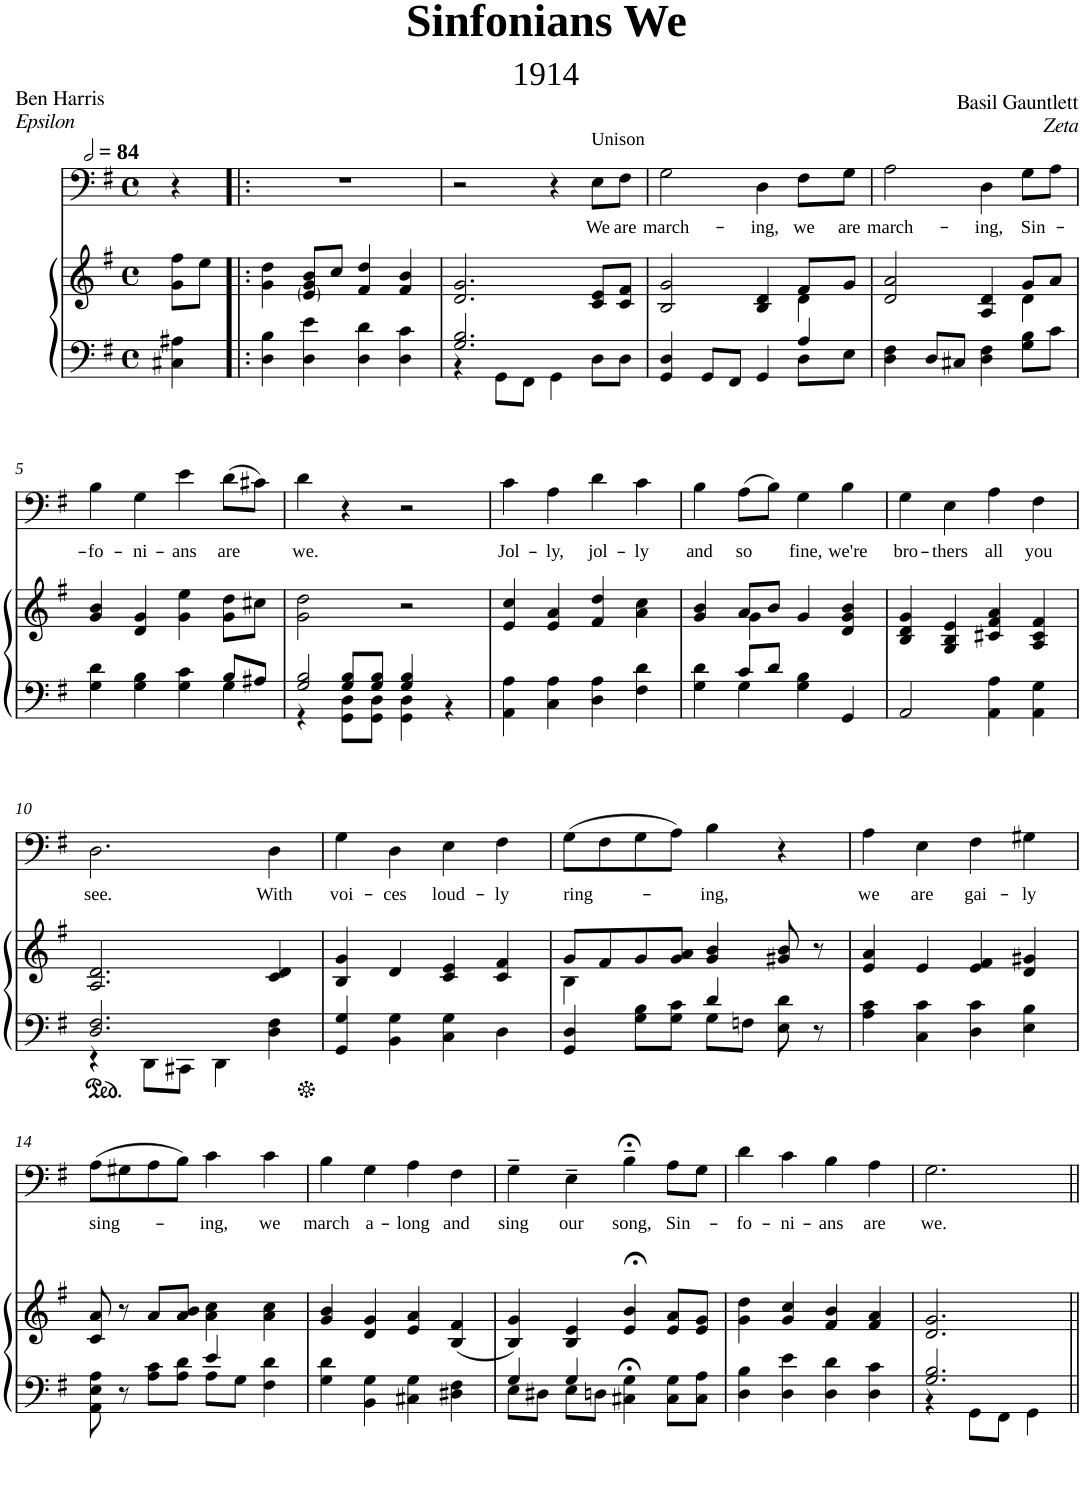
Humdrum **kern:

**kern	**kern	**kern	**text
*part2	*part2	*part1	*part1
*staff3	*staff2	*staff1	*staff1
*I"Piano	*	*I"Piano	*
*I'Pno	*	*I'Pno	*
*clefF4	*clefG2	*clefF4	*
*k[f#]	*k[f#]	*k[f#]	*
*M4/4	*M4/4	*M4/4	*
*met(c)	*met(c)	*met(c)	*
*MM168	*MM168	*MM168	*
=	=	=	=
4C#X\ 4A#X\	8g\ 8ff#\L	4r	.
.	8ee\J	.	.
=1!|:	=1!|:	=1!|:	=1!|:
4D\ 4B\	4g\ 4dd\	1r	.
4D\ 4e\	8e/ 8g/ 8b/L	.	.
.	8cc/J	.	.
4D\ 4d\	4f#/ 4dd/	.	.
4D\ 4c\	4f#/ 4b/	.	.
=2	=2	=2	=2
*^	*	*	*
2.G/ 2.B/	4r	2.d/ 2.g/	2r	.
.	8GG\L	.	.	.
.	8FF#\J	.	.	.
.	4GG\	.	4r	.
!	!	!	!LO:TX:a:t=Unison	!
!	!	!	!	!LO:LY:b
8D\L	4ryy	8c/ 8e/L	8E\L	We
!	!	!	!	!LO:LY:b
8D\J	.	8c/ 8f#/J	8F#\J	are
=3	=3	=3	=3	=3
*	*	*^	*	*
!	!	!	!	!	!LO:LY:b
4GG/ 4D/	2.ryy	2B/ 2g/	2.ryy	2G\	march-
8GG/L	.	.	.	.	.
8FF#/J	.	.	.	.	.
!	!	!	!	!	!LO:LY:b
4GG/	.	4B/ 4d/	.	4D\	-ing,
!	!	!	!	!	!LO:LY:b
8D\L	4A/	8f#/L	4d\	8F#\L	we
!	!	!	!	!	!LO:LY:b
8E\J	.	8g/J	.	8G\J	are
*v	*v	*	*	*	*
=4	=4	=4	=4	=4
!	!	!	!	!LO:LY:b
4D\ 4F#\	2d/ 2a/	2.ryy	2A\	march-
8D/L	.	.	.	.
8C#X/J	.	.	.	.
!	!	!	!	!LO:LY:b
4D\ 4F#\	4A/ 4d/	.	4D\	-ing,
!	!	!	!	!LO:LY:b
8G\ 8B\L	8g/L	4d\	8G\L	Sin-
8c\J	8a/J	.	8A\J	.
*	*v	*v	*	*
!!LO:LB:g=z
=5	=5	=5	=5
*^	*	*	*
!	!	!	!	!LO:LY:b
4G\ 4d\	2.ryy	4g/ 4b/	4B\	-fo-
!	!	!	!	!LO:LY:b
4G\ 4B\	.	4d/ 4g/	4G\	-ni-
!	!	!	!	!LO:LY:b
4G\ 4c\	.	4g\ 4ee\	4e\	-ans
!	!	!	!	!LO:LY:b
4G\	8B/L	8g\ 8dd\L	(8d\L	are
.	8A#X/J	8cc#X\J	8c#X\J)	.
=6	=6	=6	=6	=6
*	*^	*	*	*
!	!	!	!	!	!LO:LY:b
2G/ 2B/	4ryy	4r	2g\ 2dd\	4d\	we.
.	8GG\ 8D\L	8G/ 8B/L	.	4r	.
.	8GG\ 8D\J	8G/ 8B/J	.	.	.
2ryy	4GG\ 4D\	4G/ 4B/	2r	2r	.
.	4r	4ryy	.	.	.
=7	=7	=7	=7	=7	=7
!	!	!	!	!	!LO:LY:b
*v	*v	*v	*	*	*
4AA\ 4A\	4e/ 4cc/	4c\	Jol-
!	!	!	!LO:LY:b
4C\ 4A\	4e/ 4a/	4A\	-ly,
!	!	!	!LO:LY:b
4D\ 4A\	4f#/ 4dd/	4d\	jol-
!	!	!	!LO:LY:b
4F#\ 4d\	4a\ 4cc\	4c\	-ly
=8	=8	=8	=8
*^	*^	*	*
!	!	!	!	!	!LO:LY:b
4G\ 4d\	4ryy	4g/ 4b/	4ryy	4B\	and
!	!	!	!	!	!LO:LY:b
8c/L	4G\	8a/L	4g\	(8A\L	so
8d/J	.	8b/J	.	8B\J)	.
!	!	!	!	!	!LO:LY:b
4G\ 4B\	2ryy	4g/	2ryy	4G\	fine,
!	!	!	!	!	!LO:LY:b
4GG/	.	4d/ 4g/ 4b/	.	4B\	we're
*v	*v	*	*	*	*
*	*v	*v	*	*
=9	=9	=9	=9
!	!	!	!LO:LY:b
2AA/	4B/ 4d/ 4g/	4G\	bro-
!	!	!	!LO:LY:b
.	4G/ 4B/ 4e/	4E\	-thers
!	!	!	!LO:LY:b
4AA\ 4A\	4c#X/ 4f#/ 4a/	4A\	all
!	!	!	!LO:LY:b
4AA\ 4G\	4A/ 4c#/ 4f#/	4F#\	you
!!LO:LB:g=z
=10	=10	=10	=10
*^	*	*	*
!	!	!	!	!LO:LY:b
2.D/ 2.F#/	4r	2.A/ 2.d/	2.D\	see.
.	8DD\L	.	.	.
.	8CC#X\J	.	.	.
.	4DD\	.	.	.
!	!	!	!	!LO:LY:b
4D\ 4F#\	4ryy	4c/ 4d/	4D\	With
=11	=11	=11	=11	=11
!	!	!	!	!LO:LY:b
*v	*v	*	*	*
4GG/ 4G/	4B/ 4g/	4G\	voi-
!	!	!	!LO:LY:b
4BB\ 4G\	4d/	4D\	-ces
!	!	!	!LO:LY:b
4C\ 4G\	4c/ 4e/	4E\	loud-
!	!	!	!LO:LY:b
4D\	4c/ 4f#/	4F#\	-ly
=12	=12	=12	=12
*^	*^	*	*
!	!	!	!	!	!LO:LY:b
4GG/ 4D/	2ryy	8g/L	4B\	(8G\L	ring-
.	.	8f#/	.	8F#\	.
8G\ 8B\L	.	8g/	2.ryy	8G\	.
8G\ 8c\J	.	8g/ 8a/J	.	8A\J)	.
!	!	!	!	!	!LO:LY:b
4d/	8G\L	4g/ 4b/	.	4B\	-ing,
.	8Fn\J	.	.	.	.
8E\ 8d\	4ryy	8g#X/ 8b/	.	4r	.
8r	.	8r	.	.	.
*v	*v	*	*	*	*
*	*v	*v	*	*
=13	=13	=13	=13
!	!	!	!LO:LY:b
4A\ 4c\	4e/ 4a/	4A\	we
!	!	!	!LO:LY:b
4C\ 4c\	4e/	4E\	are
!	!	!	!LO:LY:b
4D\ 4c\	4e/ 4f#/	4F#\	gai-
!	!	!	!LO:LY:b
4E\ 4B\	4d/ 4g#X/	4G#X\	-ly
!!LO:LB:g=z
=14	=14	=14	=14
*^	*	*	*
!	!	!	!	!LO:LY:b
8AA\ 8E\ 8A\	2ryy	8c/ 8a/	(8A\L	sing-
8r	.	8r	8G#X\	.
8A\ 8c\L	.	8a/L	8A\	.
8A\ 8d\J	.	8a/ 8b/J	8B\J)	.
!	!	!	!	!LO:LY:b
4e/	8A\L	4a\ 4cc\	4c\	-ing,
.	8G\J	.	.	.
!	!	!	!	!LO:LY:b
4F#\ 4d\	4ryy	4a\ 4cc\	4c\	we
=15	=15	=15	=15	=15
!	!	!	!	!LO:LY:b
*v	*v	*	*	*
4G\ 4d\	4g/ 4b/	4B\	march
!	!	!	!LO:LY:b
4BB\ 4G\	4d/ 4g/	4G\	a-
!	!	!	!LO:LY:b
4C#X\ 4G\	4e/ 4a/	4A\	-long
!	!	!	!LO:LY:b
4D#X\ 4F#\	(4B/ 4f#/	4F#\	and
=16	=16	=16	=16
*^	*	*	*
!	!	!	!	!LO:LY:b
4G/	8E\L	4B/ 4g/)	4G~\	sing
.	8D#X\J	.	.	.
!	!	!	!	!LO:LY:b
4G/	8E\L	4B/ 4e/	4E~\	our
.	8Dn\J	.	.	.
!	!	!	!	!LO:LY:b
4C#X\;< 4G\;<	2ryy	4e/;< 4b/;<	4B;<~\	song,
!	!	!	!	!LO:LY:b
8C#\ 8G\L	.	8e/ 8a/L	8A\L	Sin-
8C#\ 8A\J	.	8e/ 8g/J	8G\J	.
*v	*v	*	*	*
=17	=17	=17	=17
!	!	!	!LO:LY:b
4D\ 4B\	4g\ 4dd\	4d\	-fo-
!	!	!	!LO:LY:b
4D\ 4e\	4g/ 4cc/	4c\	-ni-
!	!	!	!LO:LY:b
4D\ 4d\	4f#/ 4b/	4B\	-ans
!	!	!	!LO:LY:b
4D\ 4c\	4f#/ 4a/	4A\	are
=18	=18	=18	=18
*^	*	*	*
!	!	!	!	!LO:LY:b
2.G/ 2.B/	4r	2.d/ 2.g/	2.G\	we.
.	8GG\L	.	.	.
.	8FF#\J	.	.	.
.	4GG\	.	.	.
*v	*v	*	*	*
=||	=||	=||	=||
*-	*-	*-	*-
